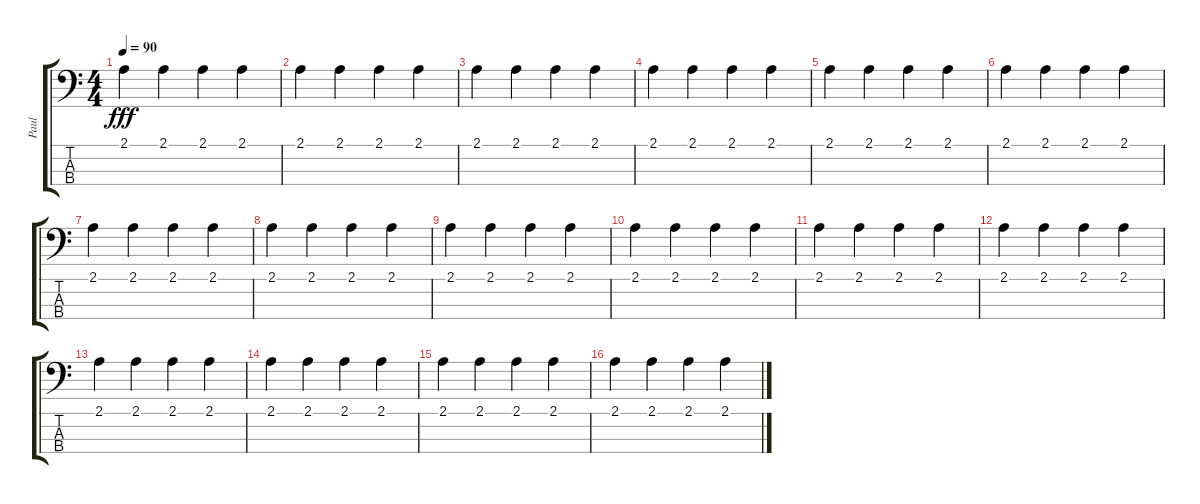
\track ("Paul" "Paul") {instrument electricbassfinger}
\staff {score tabs}
\tuning (G2 D2 A1 E1) {hide}
\ts (4 4)
\tempo 90
\clef f4
\ks c
2.1.4{dy fff} 2.1.4 2.1.4 2.1.4 |
2.1.4 2.1.4 2.1.4 2.1.4{volume 9} |
2.1.4 2.1.4{volume 10} 2.1.4 2.1.4 |
2.1.4 2.1.4 2.1.4 2.1.4 |
2.1.4 2.1.4 2.1.4 2.1.4 |
2.1.4 2.1.4 2.1.4 2.1.4 |
2.1.4 2.1.4 2.1.4 2.1.4 |
2.1.4 2.1.4 2.1.4 2.1.4 |
2.1.4 2.1.4 2.1.4 2.1.4 |
2.1.4 2.1.4 2.1.4 2.1.4 |
2.1.4 2.1.4 2.1.4 2.1.4 |
2.1.4 2.1.4 2.1.4 2.1.4 |
2.1.4 2.1.4 2.1.4 2.1.4 |
2.1.4 2.1.4 2.1.4 2.1.4 |
2.1.4 2.1.4 2.1.4 2.1.4 |
2.1.4 2.1.4 2.1.4 2.1.4
